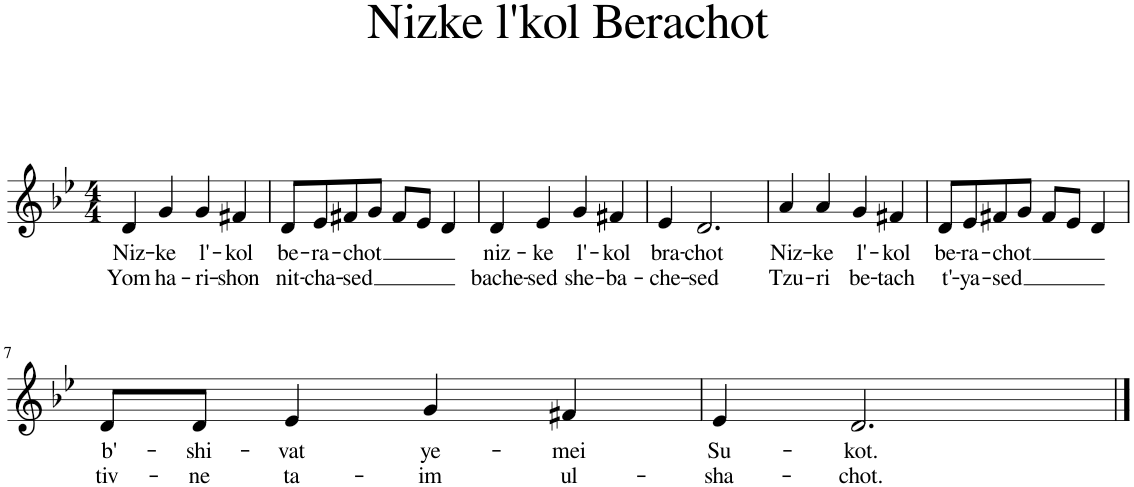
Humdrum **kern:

**kern	**text	**text
*part1	*part1	*part1
*staff1	*staff1	*staff1
*I"Bb Trumpet	*	*
*I'Bb Tpt.	*	*
*clefG2	*	*
*Trd1c2	*	*
*k[b-e-]	*	*
*M4/4	*	*
=1	=1	=1
!	!LO:LY:b	!LO:LY:b
4d/	Niz-	Yom
!	!LO:LY:b	!LO:LY:b
4g/	-ke	ha-
!	!LO:LY:b	!LO:LY:b
4g/	l'-	-ri-
!	!LO:LY:b	!LO:LY:b
4f#X/	-kol	-shon
=2	=2	=2
!	!LO:LY:b	!LO:LY:b
8d/L	be-	nit-
!	!LO:LY:b	!LO:LY:b
8e-/	-ra-	-cha-
!	!LO:LY:b	!LO:LY:b
8f#X/	-chot	-sed
8g/J	.	.
8f#/L	.	.
8e-/J	.	.
4d/	.	.
=3	=3	=3
!	!LO:LY:b	!LO:LY:b
4d/	niz-	bache-
!	!LO:LY:b	!LO:LY:b
4e-/	-ke	-sed
!	!LO:LY:b	!LO:LY:b
4g/	l'-	she-
!	!LO:LY:b	!LO:LY:b
4f#X/	-kol	-ba-
=4	=4	=4
!	!LO:LY:b	!LO:LY:b
4e-/	bra-	-che-
!	!LO:LY:b	!LO:LY:b
2.d/	-chot	-sed
=5	=5	=5
!	!LO:LY:b	!LO:LY:b
4a/	Niz-	Tzu-
!	!LO:LY:b	!LO:LY:b
4a/	-ke	-ri
!	!LO:LY:b	!LO:LY:b
4g/	l'-	be-
!	!LO:LY:b	!LO:LY:b
4f#X/	-kol	-tach
=6	=6	=6
!	!LO:LY:b	!LO:LY:b
8d/L	be-	t'-
!	!LO:LY:b	!LO:LY:b
8e-/	-ra-	-ya-
!	!LO:LY:b	!LO:LY:b
8f#X/	-chot	-sed
8g/J	.	.
8f#/L	.	.
8e-/J	.	.
4d/	.	.
!!LO:LB:g=z
=7	=7	=7
!	!LO:LY:b	!LO:LY:b
8d/L	b'-	tiv-
!	!LO:LY:b	!LO:LY:b
8d/J	-shi-	-ne
!	!LO:LY:b	!LO:LY:b
4e-/	-vat	ta-
!	!LO:LY:b	!LO:LY:b
4g/	ye-	-im
!	!LO:LY:b	!LO:LY:b
4f#X/	-mei	ul-
=8	=8	=8
!	!LO:LY:b	!LO:LY:b
4e-/	Su-	-sha-
!	!LO:LY:b	!LO:LY:b
2.d/	-kot.	-chot.
==	==	==
*-	*-	*-
